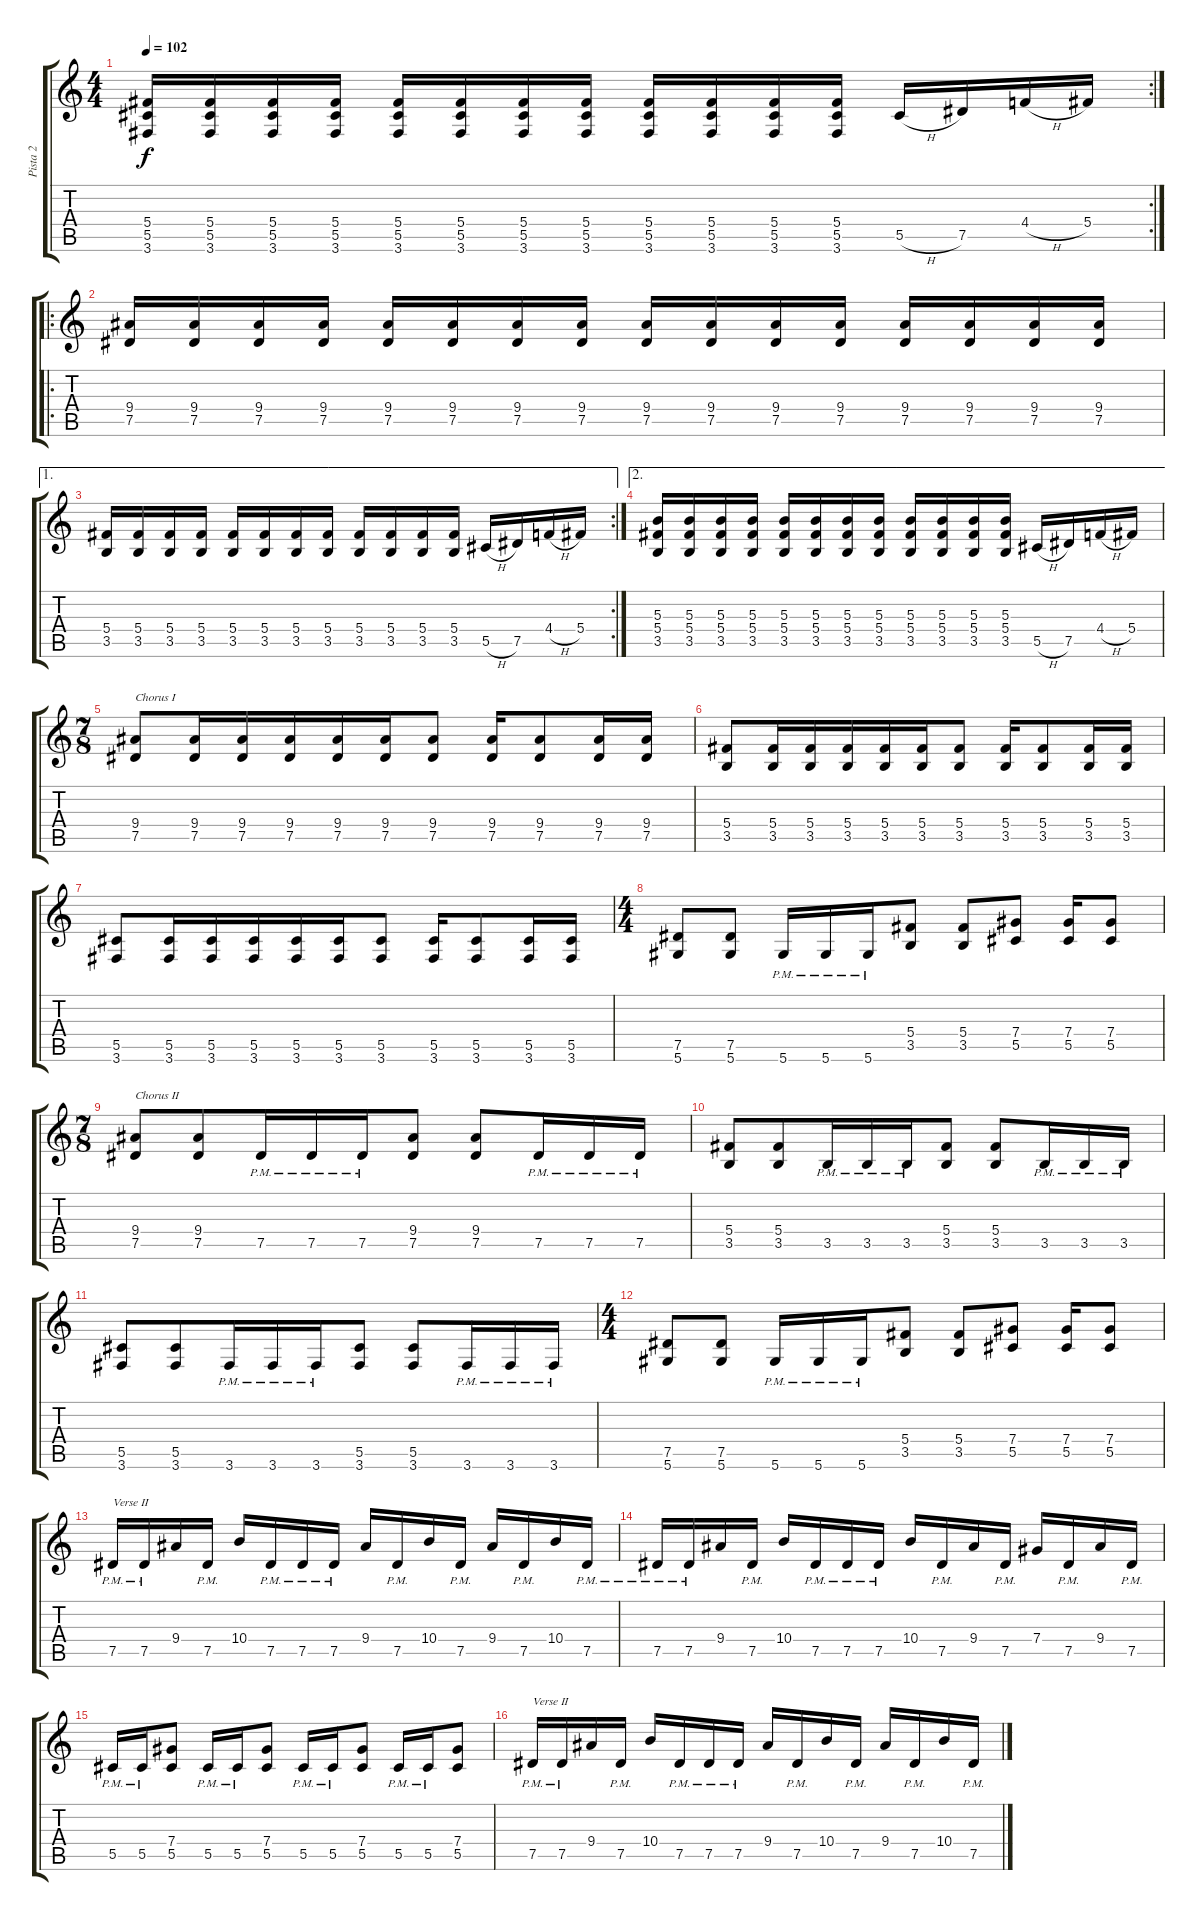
\track ("Pista 2" "Pista 2") {instrument distortionguitar}
\staff {score tabs}
\tuning (Eb4 Bb3 Gb3 Db3 Ab2 Eb2) {hide}
\rc 2
\ts (4 4)
\tempo 102
\clef g2
\ks c
(5.4 5.5 3.6).16{dy f} (5.4 5.5 3.6).16 (5.4 5.5 3.6).16 (5.4 5.5 3.6).16 (5.4 5.5 3.6).16 (5.4 5.5 3.6).16 (5.4 5.5 3.6).16 (5.4 5.5 3.6).16 (5.4 5.5 3.6).16 (5.4 5.5 3.6).16 (5.4 5.5 3.6).16 (5.4 5.5 3.6).16 5.5{h}.16 7.5.16 4.4{h}.16 5.4.16 |
\ro
(9.4 7.5).16 (9.4 7.5).16 (9.4 7.5).16 (9.4 7.5).16 (9.4 7.5).16 (9.4 7.5).16 (9.4 7.5).16 (9.4 7.5).16 (9.4 7.5).16 (9.4 7.5).16 (9.4 7.5).16 (9.4 7.5).16 (9.4 7.5).16 (9.4 7.5).16 (9.4 7.5).16 (9.4 7.5).16 |
\ae 1
\rc 2
(5.4 3.5).16 (5.4 3.5).16 (5.4 3.5).16 (5.4 3.5).16 (5.4 3.5).16 (5.4 3.5).16 (5.4 3.5).16 (5.4 3.5).16 (5.4 3.5).16 (5.4 3.5).16 (5.4 3.5).16 (5.4 3.5).16 5.5{h}.16 7.5.16 4.4{h}.16 5.4.16 |
\ae 2
(5.3 5.4 3.5).16 (5.3 5.4 3.5).16 (5.3 5.4 3.5).16 (5.3 5.4 3.5).16 (5.3 5.4 3.5).16 (5.3 5.4 3.5).16 (5.3 5.4 3.5).16 (5.3 5.4 3.5).16 (5.3 5.4 3.5).16 (5.3 5.4 3.5).16 (5.3 5.4 3.5).16 (5.3 5.4 3.5).16 5.5{h}.16 7.5.16 4.4{h}.16 5.4.16 |
\ts (7 8)
(9.4 7.5).8{txt "Chorus I"} (9.4 7.5).16 (9.4 7.5).16 (9.4 7.5).16 (9.4 7.5).16 (9.4 7.5).16 (9.4 7.5).8 (9.4 7.5).16 (9.4 7.5).8 (9.4 7.5).16 (9.4 7.5).16 |
(5.4 3.5).8 (5.4 3.5).16 (5.4 3.5).16 (5.4 3.5).16 (5.4 3.5).16 (5.4 3.5).16 (5.4 3.5).8 (5.4 3.5).16 (5.4 3.5).8 (5.4 3.5).16 (5.4 3.5).16 |
(5.5 3.6).8 (5.5 3.6).16 (5.5 3.6).16 (5.5 3.6).16 (5.5 3.6).16 (5.5 3.6).16 (5.5 3.6).8 (5.5 3.6).16 (5.5 3.6).8 (5.5 3.6).16 (5.5 3.6).16 |
\ts (4 4)
(7.5 5.6).8 (7.5 5.6).8 5.6{pm}.16 5.6{pm}.16 5.6{pm}.16 (5.4 3.5).8 (5.4 3.5).8 (7.4 5.5).8 (7.4 5.5).16 (7.4 5.5).8 |
\ts (7 8)
(9.4 7.5).8{txt "Chorus II"} (9.4 7.5).8 7.5{pm}.16 7.5{pm}.16 7.5{pm}.16 (9.4 7.5).8 (9.4 7.5).8 7.5{pm}.16 7.5{pm}.16 7.5{pm}.16 |
(5.4 3.5).8 (5.4 3.5).8 3.5{pm}.16 3.5{pm}.16 3.5{pm}.16 (5.4 3.5).8 (5.4 3.5).8 3.5{pm}.16 3.5{pm}.16 3.5{pm}.16 |
(5.5 3.6).8 (5.5 3.6).8 3.6{pm}.16 3.6{pm}.16 3.6{pm}.16 (5.5 3.6).8 (5.5 3.6).8 3.6{pm}.16 3.6{pm}.16 3.6{pm}.16 |
\ts (4 4)
(7.5 5.6).8 (7.5 5.6).8 5.6{pm}.16 5.6{pm}.16 5.6{pm}.16 (5.4 3.5).8 (5.4 3.5).8 (7.4 5.5).8 (7.4 5.5).16 (7.4 5.5).8 |
7.5{pm}.16{txt "Verse II"} 7.5{pm}.16 9.4.16 7.5{pm}.16 10.4.16 7.5{pm}.16 7.5{pm}.16 7.5{pm}.16 9.4.16 7.5{pm}.16 10.4.16 7.5{pm}.16 9.4.16 7.5{pm}.16 10.4.16 7.5{pm}.16 |
7.5{pm}.16 7.5{pm}.16 9.4.16 7.5{pm}.16 10.4.16 7.5{pm}.16 7.5{pm}.16 7.5{pm}.16 10.4.16 7.5{pm}.16 9.4.16 7.5{pm}.16 7.4.16 7.5{pm}.16 9.4.16 7.5{pm}.16 |
5.5{pm}.16 5.5{pm}.16 (7.4 5.5).8 5.5{pm}.16 5.5{pm}.16 (7.4 5.5).8 5.5{pm}.16 5.5{pm}.16 (7.4 5.5).8 5.5{pm}.16 5.5{pm}.16 (7.4 5.5).8 |
7.5{pm}.16{txt "Verse II"} 7.5{pm}.16 9.4.16 7.5{pm}.16 10.4.16 7.5{pm}.16 7.5{pm}.16 7.5{pm}.16 9.4.16 7.5{pm}.16 10.4.16 7.5{pm}.16 9.4.16 7.5{pm}.16 10.4.16 7.5{pm}.16
